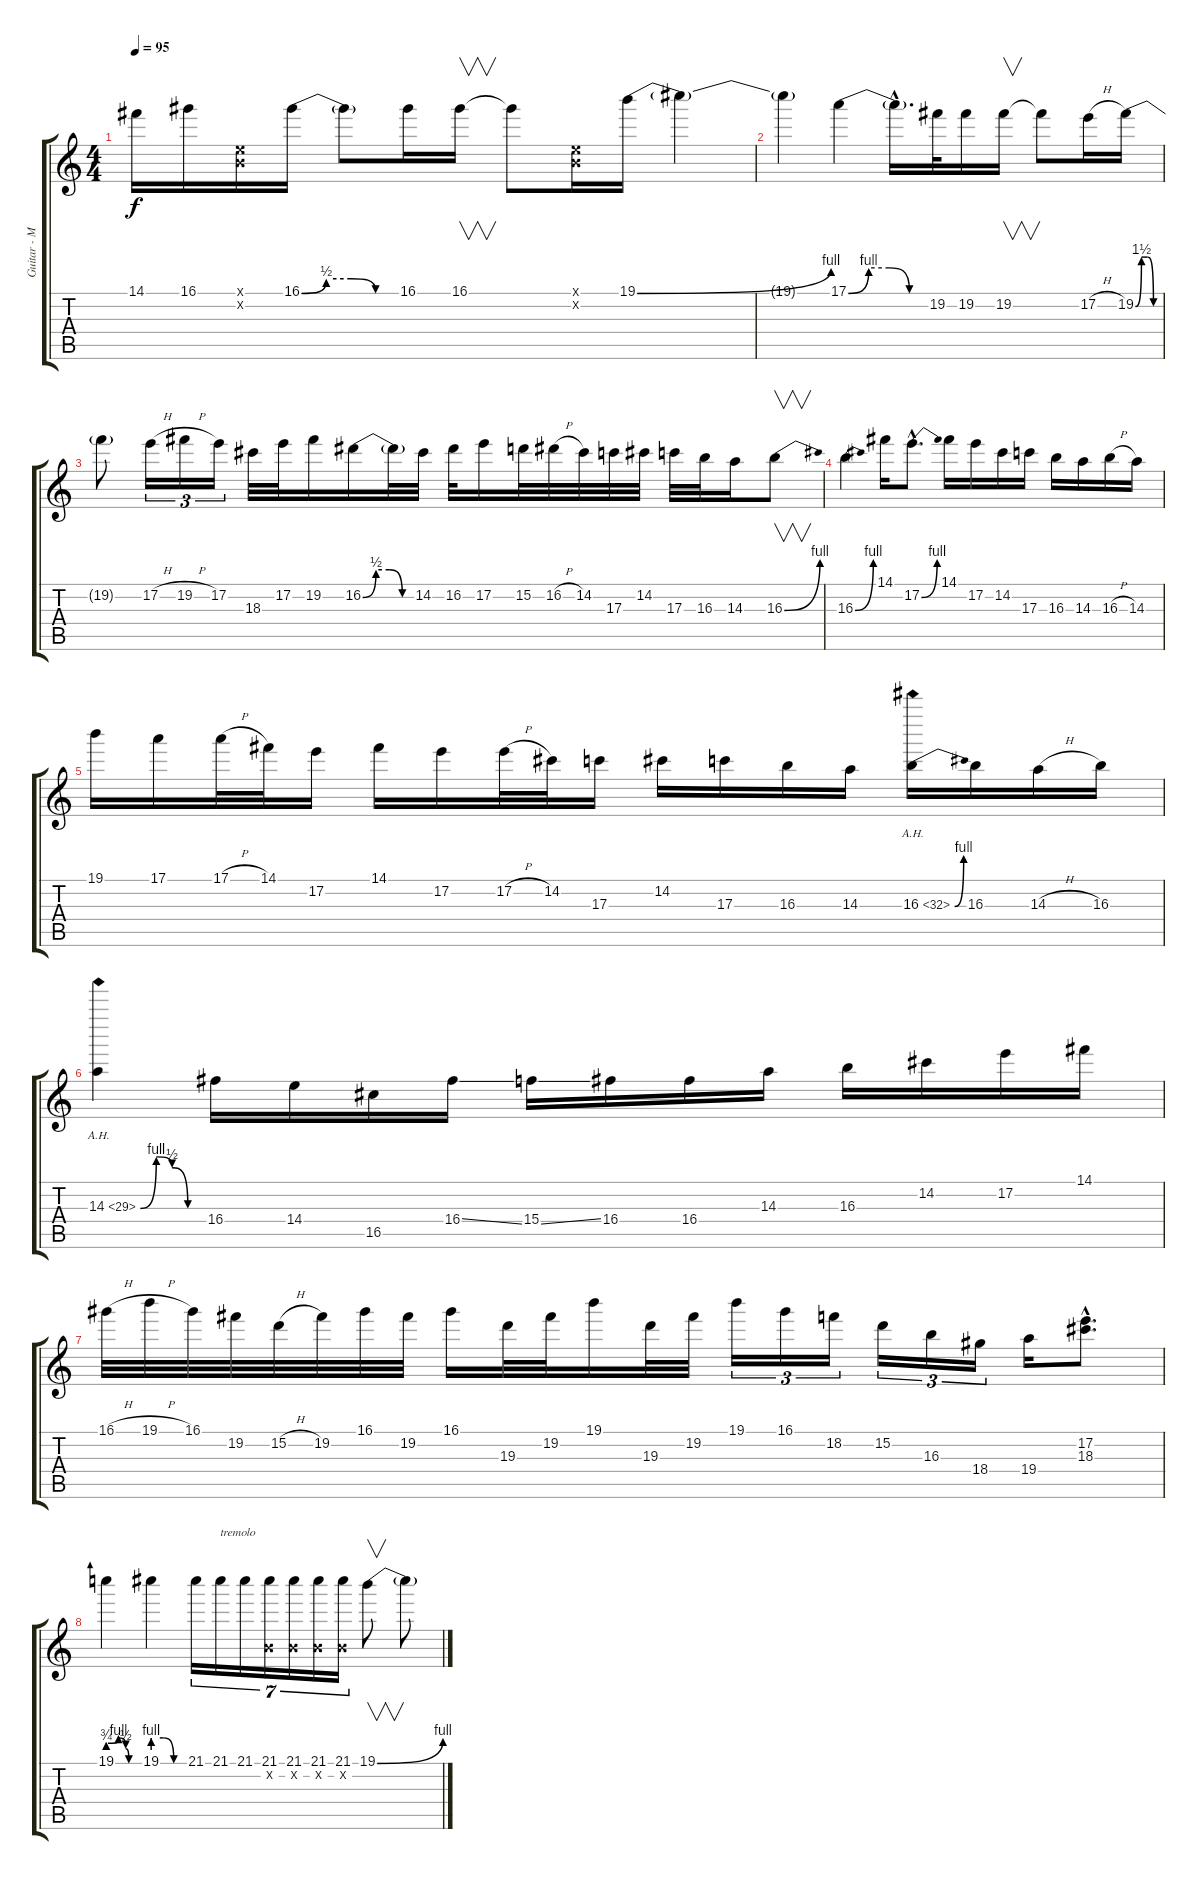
\track ("Guitar - Marty Friedman" "Guitar - M") {instrument overdrivenguitar}
\staff {score tabs}
\tuning (E4 B3 G3 D3 A2 E2) {hide}
\ts (4 4)
\tempo 95
\clef g2
\ks c
14.1.16{dy f} 16.1.16 (0.1{x} 0.2{x}).16 16.1{be (custom 0 0 15 2 30 2 45 0 60 0)}.16 16.1{t}.8 16.1.16 16.1.16{v} 16.1{t}.8 (0.1{x} 0.2{x}).16 19.1{be (bend 0 0 60 4)}.16 19.1{t}.4 |
19.1{t}.4 17.1{be (custom 0 0 15 4 30 4 45 0 60 0)}.4 17.1{hac t}.16{d} 19.2.32 19.2.16 19.2.16{v} 19.2{t}.8 17.2{h}.16 19.2{be (custom 0 0 15 6 30 6 45 0 60 0)}.16 |
19.2{t}.8 17.2{h}.16{tu (3 2)} 19.2{h}.16{tu (3 2)} 17.2.16{tu (3 2)} 18.3.32 17.2.32 19.2.16 16.2{be (custom 0 0 15 2 30 2 45 0 60 0)}.16 16.2{t}.32 14.2.32 16.2.32 17.2.16 15.2.32 16.2{h}.32 14.2.32 17.3.32 14.2.32 17.3.32 16.3.32 14.3.16 16.3{be (bend 0 0 60 4)}.8{v} |
16.3{be (bend 0 0 60 4)}.4 14.1.16 17.2{be (bend 0 0 60 4) hac}.8{d} 14.1.16 17.2.16 14.2.16 17.3.16 16.3.16 14.3.16 16.3{h}.16 14.3.16 |
19.1.16 17.1.16 17.1{h}.32 14.1.32 17.2.16 14.1.16 17.2.16 17.2{h}.32 14.2.32 17.3.16 14.2.16 17.3.16 16.3.16 14.3.16 16.3{be (bend 0 0 60 4) ah 16}.16 16.3.16 14.3{h}.16 16.3.16 |
14.3{be (custom 0 0 15 4 30 2 45 0 60 0) ah 15}.4 16.4.16 14.4.16 16.5.16 16.4{ss}.16 15.4{ss}.16 16.4.16 16.4.16 14.3.16 16.3.16 14.2.16 17.2.16 14.1.16 |
16.1{h}.32 19.1{h}.32 16.1.32 19.2.32 15.2{h}.32 19.2.32 16.1.32 19.2.32 16.1.16 19.3.32 19.2.32 19.1.16 19.3.32 19.2.32 19.1.16{tu (3 2)} 16.1.16{tu (3 2)} 18.2.16{tu (3 2)} 15.2.16{tu (3 2)} 16.3.16{tu (3 2)} 18.4.16{tu (3 2)} 19.4.16 (17.2{hac} 18.3{hac}).8{d} |
19.1{be (custom 0 3 20 4 34 2 40 0 60 0)}.4 19.1{be (custom 0 4 20 4 40 0 60 0)}.4 21.1.16{tu (7 4)} 21.1.16{tu (7 4) txt "tremolo"} 21.1.16{tu (7 4)} (21.1 0.2{x}).16{tu (7 4)} (21.1 0.2{x}).16{tu (7 4)} (21.1 0.2{x}).16{tu (7 4)} (21.1 0.2{x}).16{tu (7 4)} 19.1{be (bend 0 0 60 4)}.8{v} 19.1{t}.8
